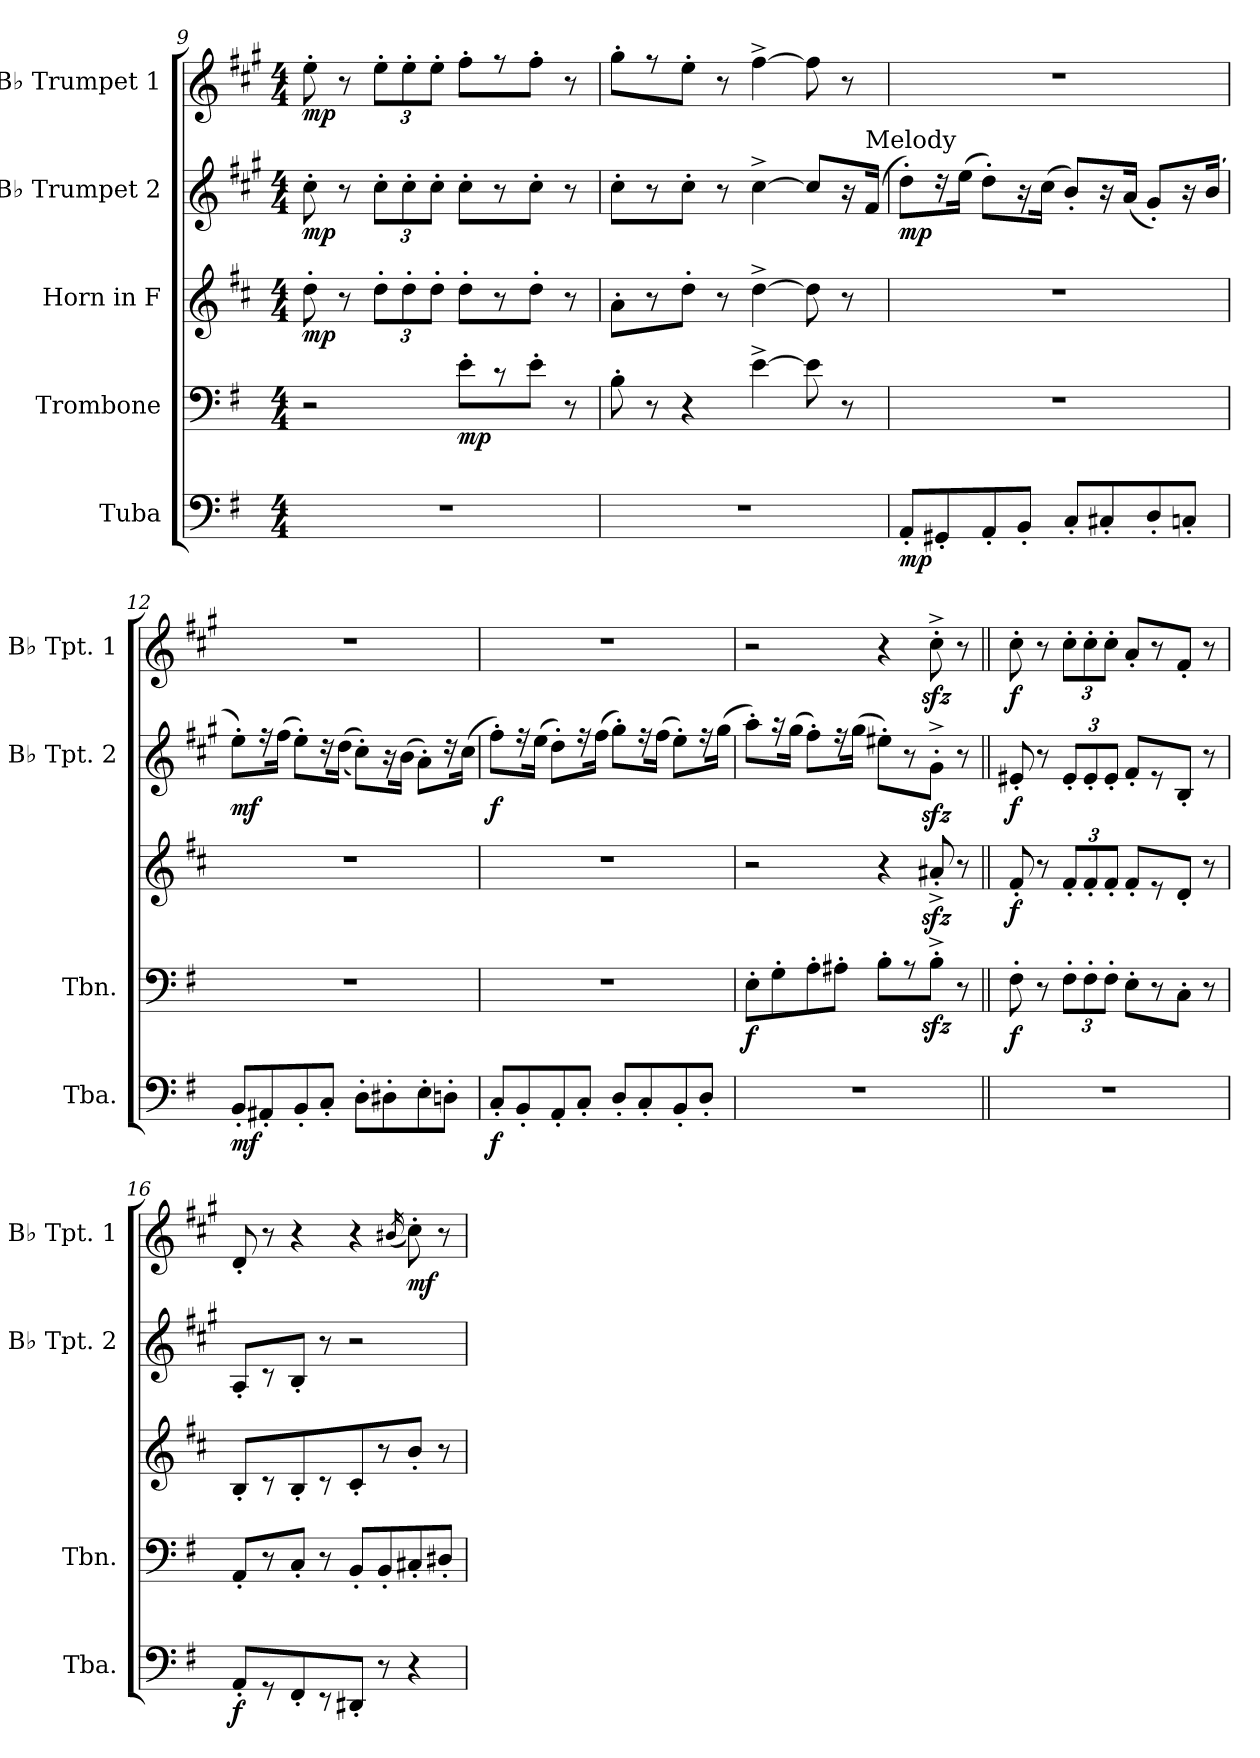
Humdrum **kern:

**kern	**dynam	**kern	**dynam	**kern	**dynam	**kern	**dynam	**kern	**dynam
*part5	*part5	*part4	*part4	*part3	*part3	*part2	*part2	*part1	*part1
*staff5	*staff5	*staff4	*staff4	*staff3	*staff3	*staff2	*staff2	*staff1	*staff1
*I"Tuba	*	*I"Trombone	*	*I"Horn in F	*	*I"B♭ Trumpet 2	*	*I"B♭ Trumpet 1	*
*I'Tba.	*	*I'Tbn.	*	*	*	*I'B♭ Tpt. 2	*	*I'B♭ Tpt. 1	*
*clefF4	*	*clefF4	*	*clefG2	*	*clefG2	*	*clefG2	*
*	*	*	*	*ITrd4c7	*	*ITrd1c2	*	*ITrd1c2	*
*k[f#]	*	*k[f#]	*	*k[f#]	*	*k[f#]	*	*k[f#]	*
*M4/4	*	*M4/4	*	*M4/4	*	*M4/4	*	*M4/4	*
=9	=9	=9	=9	=9	=9	=9	=9	=9	=9
!	!	!	!	!	!LO:DY:b	!	!LO:DY:b	!	!LO:DY:b
1r	.	2r	.	8g'\	mp	8b'\	mp	8dd'\	mp
.	.	.	.	8r	.	8r	.	8r	.
*	*	*	*	*Xbrackettup	*	*Xbrackettup	*	*Xbrackettup	*
.	.	.	.	12g'\L	.	12b'\L	.	12dd'\L	.
.	.	.	.	12g'\	.	12b'\	.	12dd'\	.
.	.	.	.	12g'\J	.	12b'\J	.	12dd'\J	.
!	!	!	!LO:DY:b	!	!	!	!	!	!
.	.	8e'\L	mp	8g'\L	.	8b'\L	.	8ee'\L	.
.	.	8r	.	8r	.	8r	.	8r	.
.	.	8e'\J	.	8g'\J	.	8b'\J	.	8ee'\J	.
.	.	8r	.	8r	.	8r	.	8r	.
=10	=10	=10	=10	=10	=10	=10	=10	=10	=10
1r	.	8B'\	.	8d'\L	.	8b'\L	.	8ff#'\L	.
.	.	8r	.	8r	.	8r	.	8r	.
.	.	4r	.	8g'\J	.	8b'\J	.	8dd'\J	.
.	.	.	.	8r	.	8r	.	8r	.
.	.	[4e^\	.	[4g^\	.	[4b^\	.	[4ee^\	.
.	.	8e\]	.	8g\]	.	8b/L]	.	8ee\]	.
.	.	8r	.	8r	.	16r	.	8r	.
!	!	!	!	!	!	!LO:TX:a:t=Melody	!	!	!
.	.	.	.	.	.	(16e/Jk	.	.	.
!!LO:LB:g=z
=11	=11	=11	=11	=11	=11	=11	=11	=11	=11
!	!LO:DY:b	!	!	!	!	!	!LO:DY:b	!	!
8AA'/L	mp	1r	.	1r	.	8cc'\L)	mp	1r	.
8GG#X'/	.	.	.	.	.	16r	.	.	.
.	.	.	.	.	.	(16dd\Jk	.	.	.
8AA'/	.	.	.	.	.	8cc'\L)	.	.	.
8BB'/J	.	.	.	.	.	16r	.	.	.
.	.	.	.	.	.	(16b\Jk	.	.	.
8C'/L	.	.	.	.	.	8a'/L)	.	.	.
8C#X'/	.	.	.	.	.	16r	.	.	.
.	.	.	.	.	.	(16g/Jk	.	.	.
8D'/	.	.	.	.	.	8f#'/L)	.	.	.
8Cn'/J	.	.	.	.	.	16r	.	.	.
.	.	.	.	.	.	(16a/Jk	.	.	.
=12	=12	=12	=12	=12	=12	=12	=12	=12	=12
!	!LO:DY:b	!	!	!	!	!	!LO:DY:b	!	!
8BB'/L	mf	1r	.	1r	.	8dd'\L)	mf	1r	.
8AA#X'/	.	.	.	.	.	16r	.	.	.
.	.	.	.	.	.	(16ee\Jk	.	.	.
8BB'/	.	.	.	.	.	8dd'\L)	.	.	.
8C'/J	.	.	.	.	.	16r	.	.	.
.	.	.	.	.	.	((16cc\Jk	.	.	.
8D'\L	.	.	.	.	.	8b'\L))	.	.	.
8D#X'\	.	.	.	.	.	16r	.	.	.
.	.	.	.	.	.	(16a\Jk	.	.	.
8E'\	.	.	.	.	.	8g'\L)	.	.	.
8Dn'\J	.	.	.	.	.	16r	.	.	.
.	.	.	.	.	.	(16b\Jk	.	.	.
=13	=13	=13	=13	=13	=13	=13	=13	=13	=13
!	!LO:DY:b	!	!	!	!	!	!LO:DY:b	!	!
8C'/L	f	1r	.	1r	.	8ee'\L)	f	1r	.
8BB'/	.	.	.	.	.	16r	.	.	.
.	.	.	.	.	.	(16dd\Jk	.	.	.
8AA'/	.	.	.	.	.	8cc'\L)	.	.	.
8C'/J	.	.	.	.	.	16r	.	.	.
.	.	.	.	.	.	(16ee\Jk	.	.	.
8D'/L	.	.	.	.	.	8ff#'\L)	.	.	.
8C'/	.	.	.	.	.	16r	.	.	.
.	.	.	.	.	.	(16ee\Jk	.	.	.
8BB'/	.	.	.	.	.	8dd'\L)	.	.	.
8D'/J	.	.	.	.	.	16r	.	.	.
.	.	.	.	.	.	(16ff#\Jk	.	.	.
!!LO:PB:g=z
=14	=14	=14	=14	=14	=14	=14	=14	=14	=14
!	!	!	!LO:DY:b	!	!	!	!	!	!
1r	.	8E'\L	f	2r	.	8gg'\L)	.	2r	.
.	.	8G'\	.	.	.	16r	.	.	.
.	.	.	.	.	.	(16ff#\Jk	.	.	.
.	.	8A'\	.	.	.	8ee'\L)	.	.	.
.	.	8A#X'\J	.	.	.	16r	.	.	.
.	.	.	.	.	.	(16ff#\Jk	.	.	.
.	.	8B'\L	.	4r	.	8dd#X'\L)	.	4r	.
.	.	8r	.	.	.	8r	.	.	.
.	.	8Bzz<'^\J	.	8d#Xzz<'^/	.	8f#zz<'^\J	.	8bzz<'^\	.
.	.	8r	.	8r	.	8r	.	8r	.
=15||	=15||	=15||	=15||	=15||	=15||	=15||	=15||	=15||	=15||
!	!	!	!LO:DY:b	!	!LO:DY:b	!	!LO:DY:b	!	!LO:DY:b
1r	.	8F#'\	f	8B'/	f	8d#X'/	f	8b'\	f
.	.	8r	.	8r	.	8r	.	8r	.
*	*	*Xbrackettup	*	*	*	*	*	*	*
.	.	12F#'\L	.	12B'/L	.	12d#'/L	.	12b'\L	.
.	.	12F#'\	.	12B'/	.	12d#'/	.	12b'\	.
.	.	12F#'\J	.	12B'/J	.	12d#'/J	.	12b'\J	.
.	.	8E'\L	.	8B'/L	.	8e'/L	.	8g'/L	.
.	.	8r	.	8r	.	8r	.	8r	.
.	.	8C'\J	.	8G'/J	.	8A'/J	.	8e'/J	.
.	.	8r	.	8r	.	8r	.	8r	.
=16	=16	=16	=16	=16	=16	=16	=16	=16	=16
!	!LO:DY:b	!	!	!	!	!	!	!	!
8AA'/L	f	8AA'/L	.	8E'/L	.	8G'/L	.	8c'/	.
8r	.	8r	.	8r	.	8r	.	8r	.
8FF#'/	.	8C'/J	.	8E'/	.	8A'/J	.	4r	.
8r	.	8r	.	8r	.	8r	.	.	.
8DD#X'/J	.	8BB'/L	.	8F#'/	.	2r	.	4r	.
8r	.	8BB'/	.	8r	.	.	.	.	.
.	.	.	.	.	.	.	.	(16qa#X/	.
!	!	!	!	!	!	!	!	!	!LO:DY:b
4r	.	8C#X'/	.	8e'/J	.	.	.	8b'\)	mf
.	.	8D#X'/J	.	8r	.	.	.	8r	.
=	=	=	=	=	=	=	=	=	=
*-	*-	*-	*-	*-	*-	*-	*-	*-	*-
